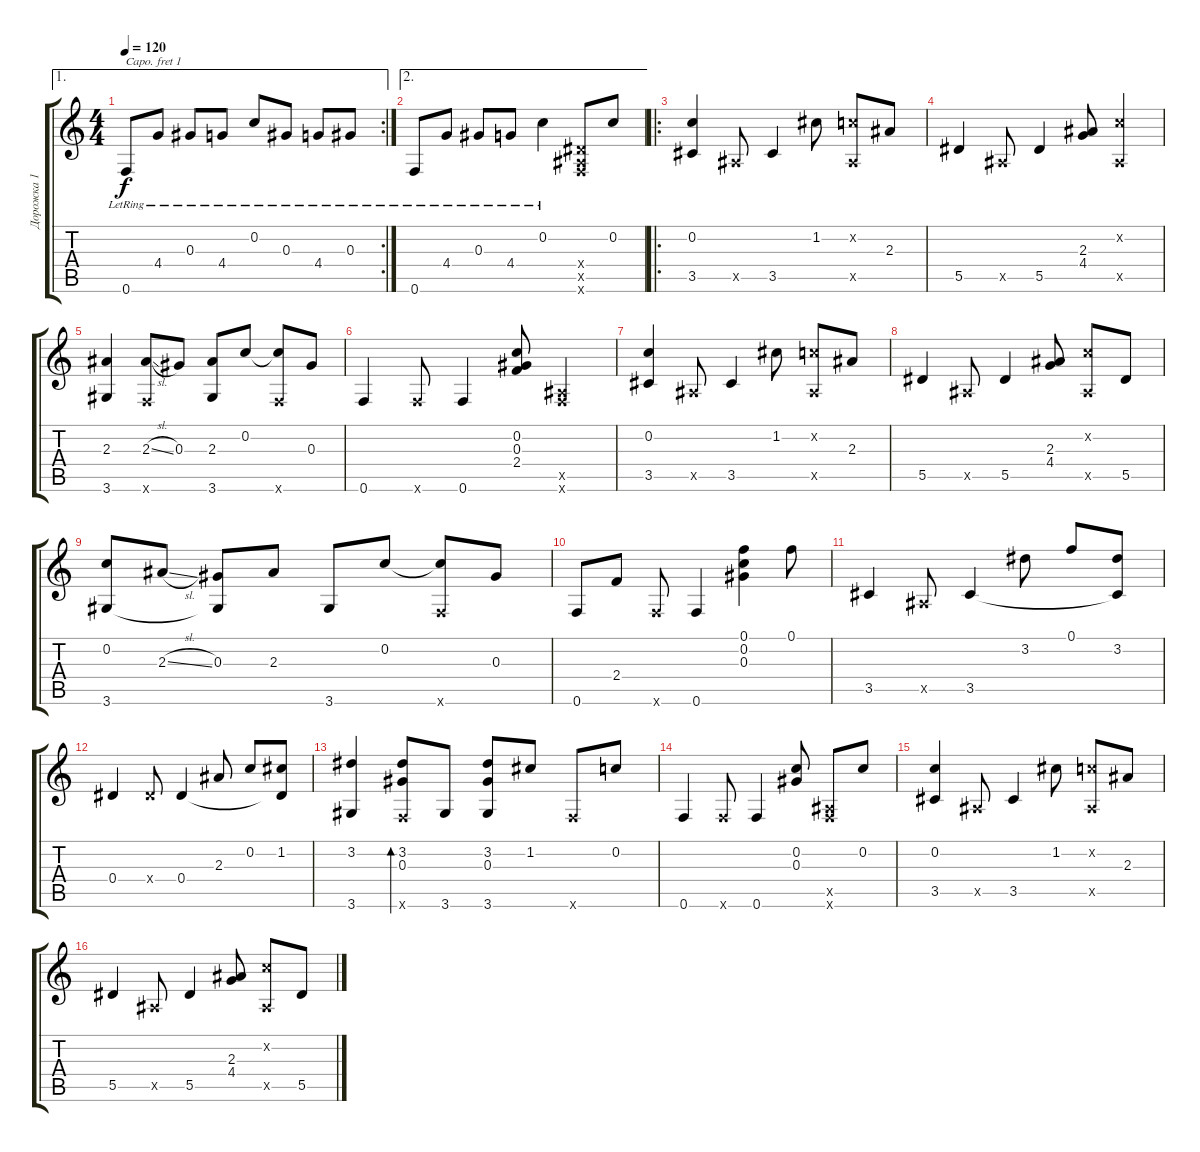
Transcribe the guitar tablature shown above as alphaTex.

\track ("Дорожка 1" "Дорожка 1") {instrument acousticguitarsteel}
\staff {score tabs}
\capo 1
\tuning (E4 B3 G3 D3 A2 E2) {hide}
\ae 1
\rc 2
\ts (4 4)
\tempo 120
\clef g2
\ks c
0.6{lr}.8{dy f} 4.4{lr}.8 0.3{lr}.8 4.4{lr}.8 0.2{lr}.8 0.3{lr}.8 4.4{lr}.8 0.3{lr}.8 |
\ae 2
0.6{lr}.8 4.4{lr}.8 0.3{lr}.8 4.4{lr}.8 0.2{lr}.4 (0.4{x} 0.5{x} 0.6{x}).8 0.2.8 |
\ro
(0.2 3.5).4 0.5{x}.8 3.5.4 1.2.8 (0.2{x} 0.5{x}).8 2.3.8 |
5.5.4 0.5{x}.8 5.5.4 (2.3 4.4).8 (0.2{x} 0.5{x}).4 |
(2.3 3.6).4 (2.3{sl} 0.6{x}).8 0.3.8 (2.3 3.6).8 0.2.8 (0.2{t} 0.6{x}).8 0.3.8 |
0.6.4 0.6{x}.8 0.6.4 (0.2 0.3 2.4).8 (0.5{x} 0.6{x}).4 |
(0.2 3.5).4 0.5{x}.8 3.5.4 1.2.8 (0.2{x} 0.5{x}).8 2.3.8 |
5.5.4 0.5{x}.8 5.5.4 (2.3 4.4).8 (0.2{x} 0.5{x}).8 5.5.8 |
(0.2 3.6).8 2.3{sl}.8 (0.3 3.6{t}).8 2.3.8 3.6.8 0.2.8 (0.2{t} 0.6{x}).8 0.3.8 |
0.6.8 2.4.8 0.6{x}.8 0.6.4 (0.1 0.2 0.3).4 0.1.8 |
3.5.4 0.5{x}.8 3.5.4 3.2.8 0.1.8 (3.2 3.5{t}).8 |
0.4.4 0.4{x}.8 0.4.4 2.3.8 0.2.8 (1.2 0.4{t}).8 |
(3.2 3.6).4 (3.2 0.3 0.6{x}).8{bd 60} 3.6.8 (3.2 0.3 3.6).8 1.2.8 0.6{x}.8 0.2.8 |
0.6.4 0.6{x}.8 0.6.4 (0.2 0.3).8 (0.5{x} 0.6{x}).8 0.2.8 |
(0.2 3.5).4 0.5{x}.8 3.5.4 1.2.8 (0.2{x} 0.5{x}).8 2.3.8 |
5.5.4 0.5{x}.8 5.5.4 (2.3 4.4).8 (0.2{x} 0.5{x}).8 5.5.8
